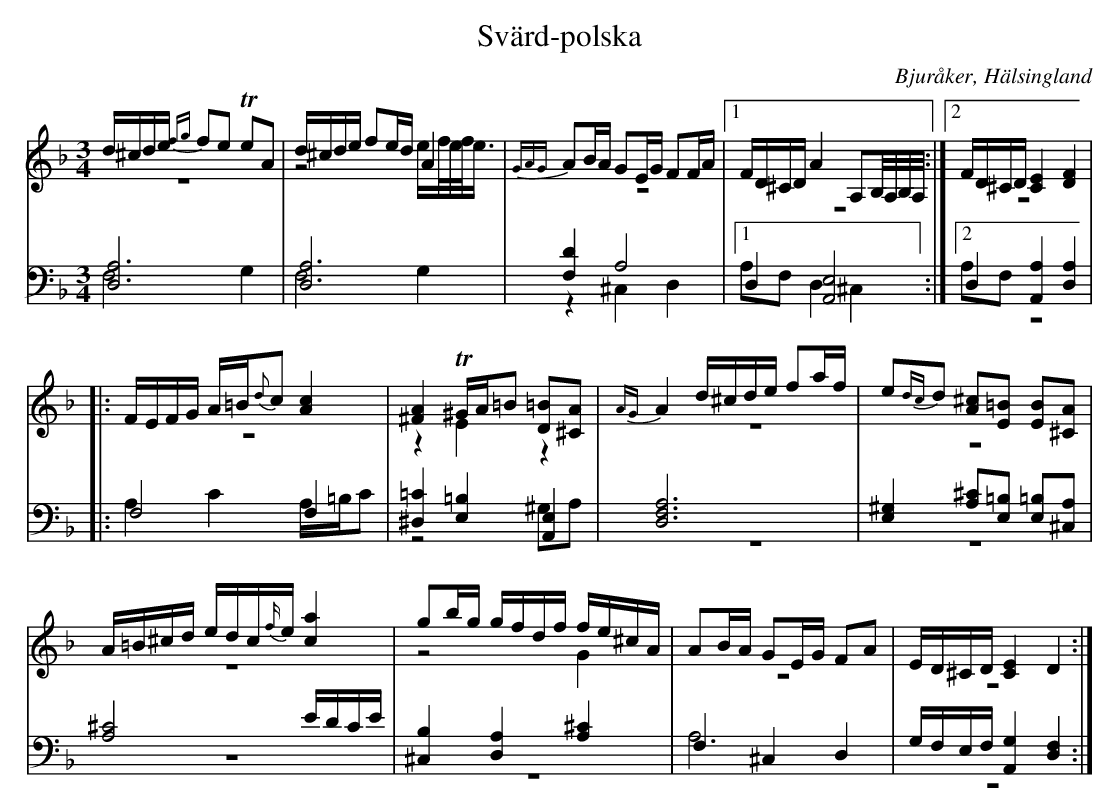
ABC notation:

X:1
T: Svärd-polska
O: Bjuråker, Hälsingland
M: 3/4
L: 1/8
K: Dm
V:1
V:2 merge
V:3
V:4 merge
V:1
d/^c/d/e/ {fg}fe TeA|d/^c/d/e/ fe/d/ A2|{GAG}AB/A/ GE/G/ FF/A/|1 F/D/^C/D/ A2 A,B,//A,//B,//A,//:|2 F/D/^C/D/ [C2E2] [D2F2]|
|:F/E/F/G/ A/=B/{d}c [A2c2]|[^F2A2] T^G/A/=B [D=B][^CA]|{AG}A2 d/^c/d/e/ fa/f/|e{dc}d [A^c][E=B] [EB][^CA]|
A/=B/^c/d/ e/d/c/{f/}e/ [c2a2]|gb/g/ g/f/d/f/ f/e/^c/A/|AB/A/ GE/G/ FA|E/D/^C/D/ [C2E2] D2:|
V:2
z6|z4 e/f//e//f//e3/4|z6|1 z6:|2 z6|
|:z6|z2 E2 z2|z6|z6|
z6|z4 G2|z6|z6:|
V:3 clef=bass
[D,6A,6]|[D,6A,6]|[F,2D2] A,4|1 D,2 [A,,4E,4]:|2 D,2 [A,,2A,2] [D,2A,2]|
|:F,4 F,2|[^D,2=C2] [E,2=B,2] [A,,2E,2]|[D,6F,6A,6]|[E,2^G,2] [A,^C][E,=B,] [E,=B,][^C,A,]|
[A,4^C4] E/D/C/E/|[^C,2B,2]  [D,2A,2] [A,2^C2]|F,2 ^C,2 D,2|G,/F,/E,/F,/ [A,,2G,2] [D,2F,2]:|
V:4 clef=bass
F,4 G,2|F,4 G,2|z2 ^C,2 D,2|1 A,F, D,2 ^C,2:|2 A,F,  z4|
|:A,2 C2 A,/=B,/C|z4 ^G,A,|z6|z6|
z6|z6|A,6|z6:|
